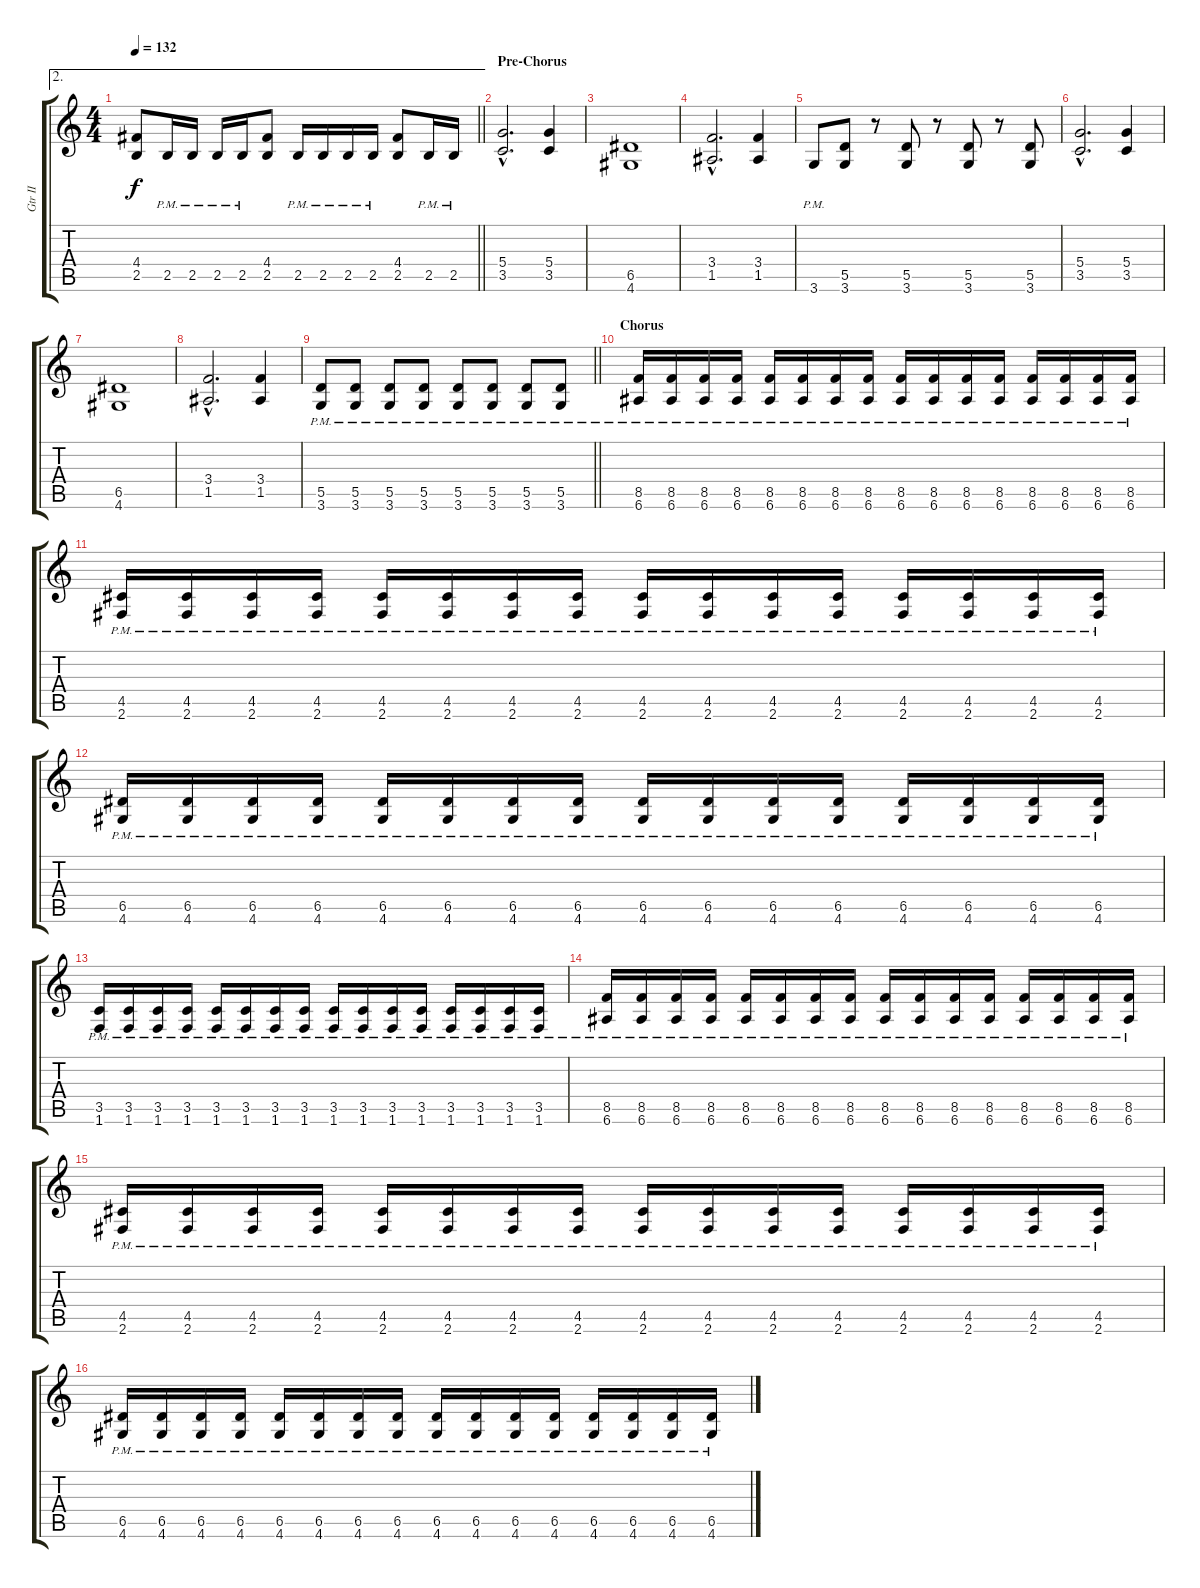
\track ("Gtr II" "Gtr II") {instrument distortionguitar}
\staff {score tabs}
\tuning (E4 B3 G3 D3 A2 E2) {hide}
\ae 2
\ts (4 4)
\tempo 132
\clef g2
\barLineRight lightlight
\ks c
(4.4 2.5).8{dy f} 2.5{pm}.16 2.5{pm}.16 2.5{pm}.16 2.5{pm}.16 (4.4 2.5).8 2.5{pm}.16 2.5{pm}.16 2.5{pm}.16 2.5{pm}.16 (4.4 2.5).8 2.5{pm}.16 2.5{pm}.16 |
\section ("" "Pre-Chorus")
(5.4{hac} 3.5{hac}).2{d} (5.4 3.5).4 |
(6.5 4.6).1 |
(3.4{hac} 1.5{hac}).2{d} (3.4 1.5).4 |
3.6{pm}.8 (5.5 3.6).8 r.8 (5.5 3.6).8 r.8 (5.5 3.6).8 r.8 (5.5 3.6).8 |
(5.4{hac} 3.5{hac}).2{d} (5.4 3.5).4 |
(6.5 4.6).1 |
(3.4{hac} 1.5{hac}).2{d} (3.4 1.5).4 |
\barLineRight lightlight
(5.5{pm} 3.6{pm}).8 (5.5{pm} 3.6{pm}).8 (5.5{pm} 3.6{pm}).8 (5.5{pm} 3.6{pm}).8 (5.5{pm} 3.6{pm}).8 (5.5{pm} 3.6{pm}).8 (5.5{pm} 3.6{pm}).8 (5.5{pm} 3.6{pm}).8 |
\section ("" "Chorus")
(8.5{pm} 6.6{pm}).16 (8.5{pm} 6.6{pm}).16 (8.5{pm} 6.6{pm}).16 (8.5{pm} 6.6{pm}).16 (8.5{pm} 6.6{pm}).16 (8.5{pm} 6.6{pm}).16 (8.5{pm} 6.6{pm}).16 (8.5{pm} 6.6{pm}).16 (8.5{pm} 6.6{pm}).16 (8.5{pm} 6.6{pm}).16 (8.5{pm} 6.6{pm}).16 (8.5{pm} 6.6{pm}).16 (8.5{pm} 6.6{pm}).16 (8.5{pm} 6.6{pm}).16 (8.5{pm} 6.6{pm}).16 (8.5{pm} 6.6{pm}).16 |
(4.5{pm} 2.6{pm}).16 (4.5{pm} 2.6{pm}).16 (4.5{pm} 2.6{pm}).16 (4.5{pm} 2.6{pm}).16 (4.5{pm} 2.6{pm}).16 (4.5{pm} 2.6{pm}).16 (4.5{pm} 2.6{pm}).16 (4.5{pm} 2.6{pm}).16 (4.5{pm} 2.6{pm}).16 (4.5{pm} 2.6{pm}).16 (4.5{pm} 2.6{pm}).16 (4.5{pm} 2.6{pm}).16 (4.5{pm} 2.6{pm}).16 (4.5{pm} 2.6{pm}).16 (4.5{pm} 2.6{pm}).16 (4.5{pm} 2.6{pm}).16 |
(6.5{pm} 4.6{pm}).16 (6.5{pm} 4.6{pm}).16 (6.5{pm} 4.6{pm}).16 (6.5{pm} 4.6{pm}).16 (6.5{pm} 4.6{pm}).16 (6.5{pm} 4.6{pm}).16 (6.5{pm} 4.6{pm}).16 (6.5{pm} 4.6{pm}).16 (6.5{pm} 4.6{pm}).16 (6.5{pm} 4.6{pm}).16 (6.5{pm} 4.6{pm}).16 (6.5{pm} 4.6{pm}).16 (6.5{pm} 4.6{pm}).16 (6.5{pm} 4.6{pm}).16 (6.5{pm} 4.6{pm}).16 (6.5{pm} 4.6{pm}).16 |
(3.5{pm} 1.6{pm}).16 (3.5{pm} 1.6{pm}).16 (3.5{pm} 1.6{pm}).16 (3.5{pm} 1.6{pm}).16 (3.5{pm} 1.6{pm}).16 (3.5{pm} 1.6{pm}).16 (3.5{pm} 1.6{pm}).16 (3.5{pm} 1.6{pm}).16 (3.5{pm} 1.6{pm}).16 (3.5{pm} 1.6{pm}).16 (3.5{pm} 1.6{pm}).16 (3.5{pm} 1.6{pm}).16 (3.5{pm} 1.6{pm}).16 (3.5{pm} 1.6{pm}).16 (3.5{pm} 1.6{pm}).16 (3.5{pm} 1.6{pm}).16 |
(8.5{pm} 6.6{pm}).16 (8.5{pm} 6.6{pm}).16 (8.5{pm} 6.6{pm}).16 (8.5{pm} 6.6{pm}).16 (8.5{pm} 6.6{pm}).16 (8.5{pm} 6.6{pm}).16 (8.5{pm} 6.6{pm}).16 (8.5{pm} 6.6{pm}).16 (8.5{pm} 6.6{pm}).16 (8.5{pm} 6.6{pm}).16 (8.5{pm} 6.6{pm}).16 (8.5{pm} 6.6{pm}).16 (8.5{pm} 6.6{pm}).16 (8.5{pm} 6.6{pm}).16 (8.5{pm} 6.6{pm}).16 (8.5{pm} 6.6{pm}).16 |
(4.5{pm} 2.6{pm}).16 (4.5{pm} 2.6{pm}).16 (4.5{pm} 2.6{pm}).16 (4.5{pm} 2.6{pm}).16 (4.5{pm} 2.6{pm}).16 (4.5{pm} 2.6{pm}).16 (4.5{pm} 2.6{pm}).16 (4.5{pm} 2.6{pm}).16 (4.5{pm} 2.6{pm}).16 (4.5{pm} 2.6{pm}).16 (4.5{pm} 2.6{pm}).16 (4.5{pm} 2.6{pm}).16 (4.5{pm} 2.6{pm}).16 (4.5{pm} 2.6{pm}).16 (4.5{pm} 2.6{pm}).16 (4.5{pm} 2.6{pm}).16 |
(6.5{pm} 4.6{pm}).16 (6.5{pm} 4.6{pm}).16 (6.5{pm} 4.6{pm}).16 (6.5{pm} 4.6{pm}).16 (6.5{pm} 4.6{pm}).16 (6.5{pm} 4.6{pm}).16 (6.5{pm} 4.6{pm}).16 (6.5{pm} 4.6{pm}).16 (6.5{pm} 4.6{pm}).16 (6.5{pm} 4.6{pm}).16 (6.5{pm} 4.6{pm}).16 (6.5{pm} 4.6{pm}).16 (6.5{pm} 4.6{pm}).16 (6.5{pm} 4.6{pm}).16 (6.5{pm} 4.6{pm}).16 (6.5{pm} 4.6{pm}).16
